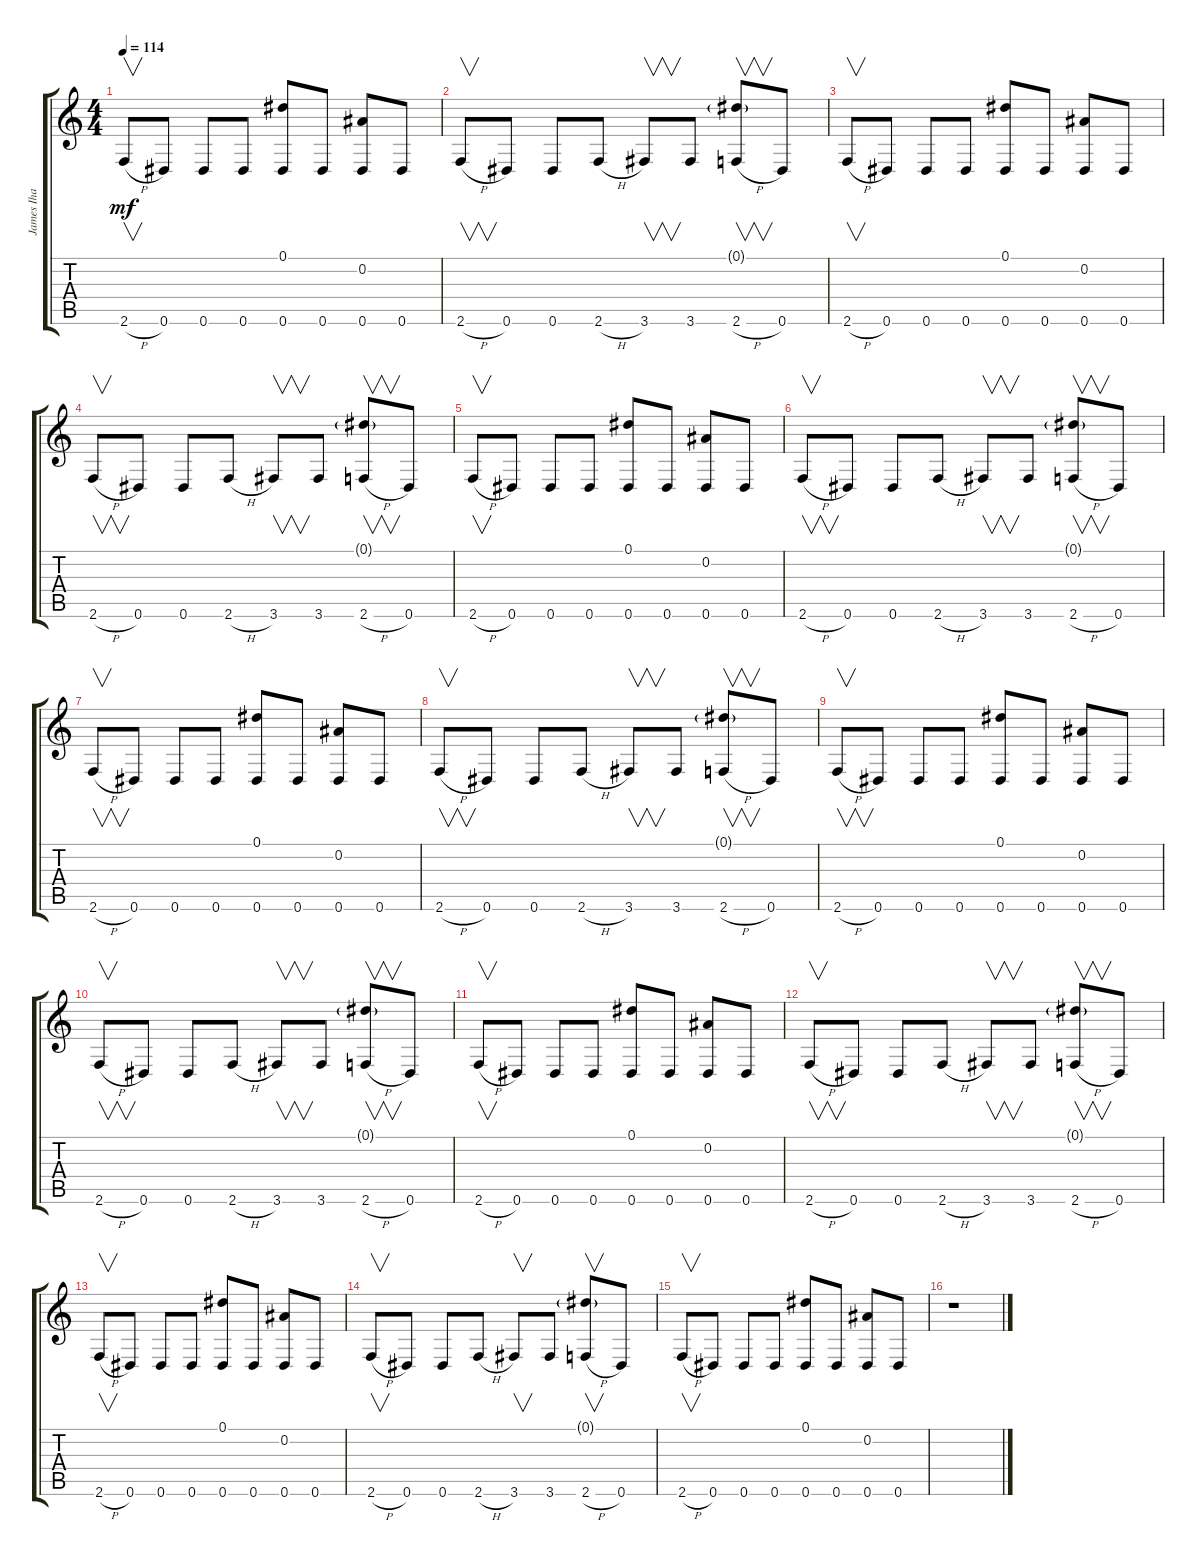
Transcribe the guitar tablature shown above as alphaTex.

\track ("James Iha" "James Iha") {instrument overdrivenguitar}
\staff {score tabs}
\tuning (Eb4 Bb3 Gb3 Db3 Ab2 Eb2) {hide}
\ts (4 4)
\tempo 114
\clef g2
\ks c
2.6{h}.8{v dy mf} 0.6.8 0.6.8 0.6.8 (0.1 0.6).8 0.6.8 (0.2 0.6).8 0.6.8 |
2.6{h}.8{v} 0.6.8 0.6.8 2.6{h}.8 3.6.8{v} 3.6.8 (0.1{g} 2.6{h}).8{v} 0.6.8 |
2.6{h}.8{v} 0.6.8 0.6.8 0.6.8 (0.1 0.6).8 0.6.8 (0.2 0.6).8 0.6.8 |
2.6{h}.8{v} 0.6.8 0.6.8 2.6{h}.8 3.6.8{v} 3.6.8 (0.1{g} 2.6{h}).8{v} 0.6.8 |
2.6{h}.8{v} 0.6.8 0.6.8 0.6.8 (0.1 0.6).8 0.6.8 (0.2 0.6).8 0.6.8 |
2.6{h}.8{v} 0.6.8 0.6.8 2.6{h}.8 3.6.8{v} 3.6.8 (0.1{g} 2.6{h}).8{v} 0.6.8 |
2.6{h}.8{v} 0.6.8 0.6.8 0.6.8 (0.1 0.6).8 0.6.8 (0.2 0.6).8 0.6.8 |
2.6{h}.8{v} 0.6.8 0.6.8 2.6{h}.8 3.6.8{v} 3.6.8 (0.1{g} 2.6{h}).8{v} 0.6.8 |
2.6{h}.8{v} 0.6.8 0.6.8 0.6.8 (0.1 0.6).8 0.6.8 (0.2 0.6).8 0.6.8 |
2.6{h}.8{v} 0.6.8 0.6.8 2.6{h}.8 3.6.8{v} 3.6.8 (0.1{g} 2.6{h}).8{v} 0.6.8 |
2.6{h}.8{v} 0.6.8 0.6.8 0.6.8 (0.1 0.6).8 0.6.8 (0.2 0.6).8 0.6.8 |
2.6{h}.8{v} 0.6.8 0.6.8 2.6{h}.8 3.6.8{v} 3.6.8 (0.1{g} 2.6{h}).8{v} 0.6.8 |
2.6{h}.8{v} 0.6.8 0.6.8 0.6.8 (0.1 0.6).8 0.6.8 (0.2 0.6).8 0.6.8 |
2.6{h}.8{v} 0.6.8 0.6.8 2.6{h}.8 3.6.8{v} 3.6.8 (0.1{g} 2.6{h}).8{v} 0.6.8 |
2.6{h}.8{v} 0.6.8 0.6.8 0.6.8 (0.1 0.6).8 0.6.8 (0.2 0.6).8 0.6.8 |
r.1
